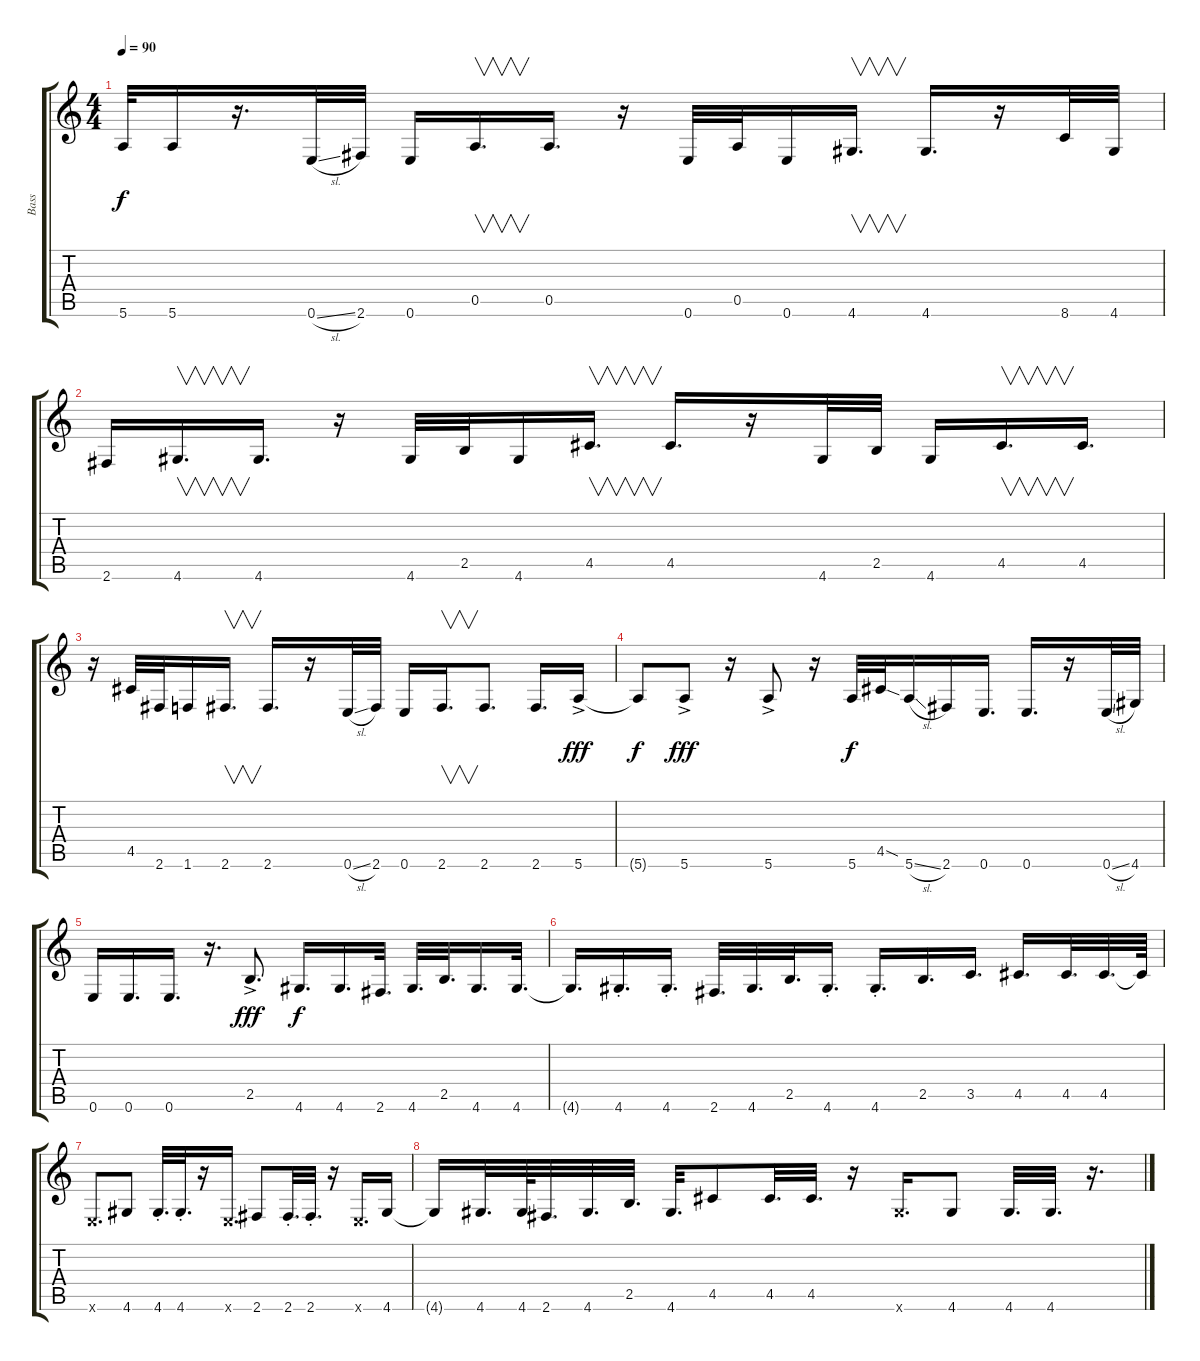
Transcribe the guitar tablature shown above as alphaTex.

\track ("Bass" "Bass") {instrument fretlessbass}
\staff {score tabs}
\tuning (E4 B3 G3 D3 A2 E2) {hide}
\ts (4 4)
\tempo 90
\clef g2
\ks c
5.6{t}.32{dy f} 5.6.16 r.16{d} 0.6{sl}.32 2.6.32 0.6.16 0.5.16{v d} 0.5.16{d} r.16 0.6.32 0.5.32 0.6.16 4.6.16{v d} 4.6.16{d} r.16 8.6.32 4.6.32 |
2.6.16 4.6.16{v d} 4.6.16{d} r.16 4.6.32 2.5.32 4.6.16 4.5.16{v d} 4.5.16{d} r.16 4.6.32 2.5.32 4.6.16 4.5.16{v d} 4.5.16{d} |
r.16 4.5.32 2.6.32 1.6.16 2.6.16{v d} 2.6.16{d} r.16 0.6{sl}.32 2.6.32 0.6.16 2.6.16{v d} 2.6.8{d} 2.6.16{d} 5.6{ac}.16{dy fff} |
5.6{t}.8{dy f} 5.6{ac}.8{dy fff} r.16 5.6{ac}.8 r.16 5.6.32{dy f} 4.5{sod}.32 5.6{sl}.16 2.6.16 0.6.16{d} 0.6.16{d} r.16 0.6{sl}.32 4.6.32 |
0.6.16 0.6.16{d} 0.6.16{d} r.16{d} 2.5{ac}.8{d dy fff} 4.6.16{d dy f} 4.6.16{d} 2.6.32{d} 4.6.32{d} 2.5.32{d} 4.6.16{d} 4.6.32{d} |
4.6{t}.16{d} 4.6{st}.16{d} 4.6{st}.16{d} 2.6.32{d} 4.6.32{d} 2.5.32{d} 4.6{st}.16{d} 4.6{st}.16{d} 2.5.16{d} 3.5.16{d} 4.5.16{d} 4.5.32{d} 4.5.32{d} 4.5{t}.64 |
0.6{x}.8{d} 4.6.8 4.6{st}.32{d} 4.6{st}.32{d} r.16 0.6{x}.16{d} 2.6.8 2.6{st}.32{d} 2.6{st}.32{d} r.16 0.6{x}.16{d} 4.6.16 |
4.6{t}.16 4.6.32{d} 4.6.64 2.6.32{d} 4.6.32{d} 2.5.32{d} 4.6.32{d} 4.5.8 4.5.32{d} 4.5.32{d} r.16 4.6{x}.16{d} 4.6.8 4.6.32{d} 4.6.32{d} r.16{d}
